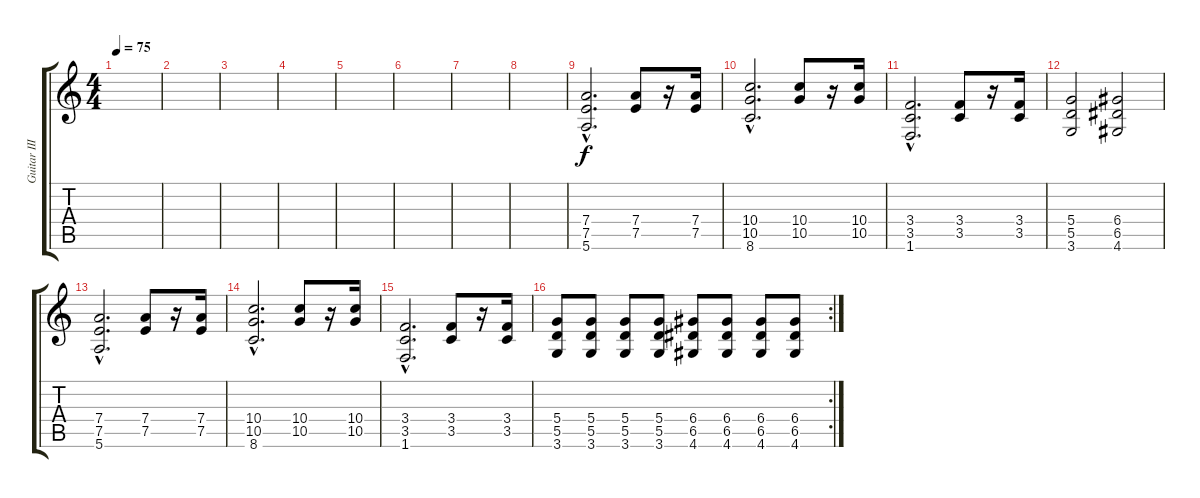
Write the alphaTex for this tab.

\track ("Guitar III" "Guitar III") {instrument overdrivenguitar}
\staff {score tabs}
\tuning (E4 B3 G3 D3 A2 E2) {hide}
\ts (4 4)
\tempo 75
\clef g2
\ks c
|
|
|
|
|
|
|
|
(7.4{hac} 7.5{hac} 5.6{hac}).2{d} (7.4 7.5).8 r.16 (7.4 7.5).16 |
(10.4{hac} 10.5{hac} 8.6{hac}).2{d} (10.4 10.5).8 r.16 (10.4 10.5).16 |
(3.4{hac} 3.5{hac} 1.6{hac}).2{d} (3.4 3.5).8 r.16 (3.4 3.5).16 |
(5.4 5.5 3.6).2 (6.4 6.5 4.6).2 |
(7.4{hac} 7.5{hac} 5.6{hac}).2{d} (7.4 7.5).8 r.16 (7.4 7.5).16 |
(10.4{hac} 10.5{hac} 8.6{hac}).2{d} (10.4 10.5).8 r.16 (10.4 10.5).16 |
(3.4{hac} 3.5{hac} 1.6{hac}).2{d} (3.4 3.5).8 r.16 (3.4 3.5).16 |
\rc 2
(5.4 5.5 3.6).8 (5.4 5.5 3.6).8 (5.4 5.5 3.6).8 (5.4 5.5 3.6).8 (6.4 6.5 4.6).8 (6.4 6.5 4.6).8 (6.4 6.5 4.6).8 (6.4 6.5 4.6).8
